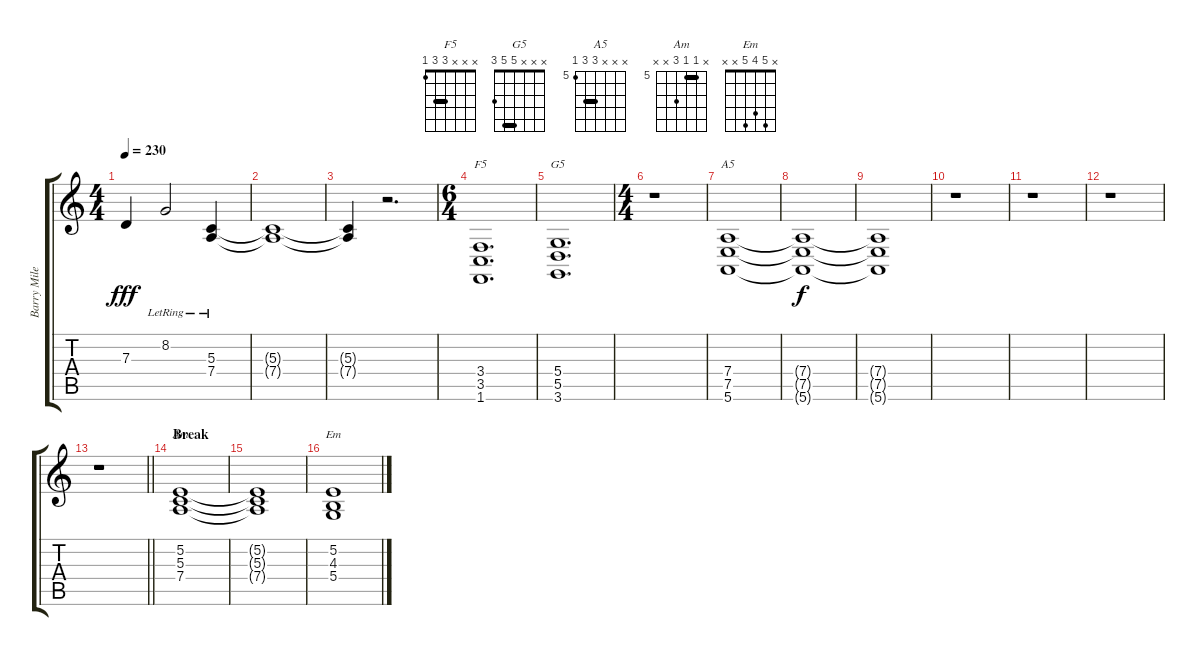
\track ("Barry Miles" "Barry Mile") {instrument pad1newage}
\staff {score tabs}
\tuning (E4 B3 G3 D3 A2 E2) {hide}
\chord ("F5" x x x 3 3 1) {barre 3}
\chord ("G5" x x x 5 5 3) {barre 5}
\chord ("A5" x x x 7 7 5) {firstfret 5 barre 7}
\chord ("Am" x 5 5 7 x x) {firstfret 5 barre 5}
\chord ("Em" x 5 4 5 x x)
\ts (4 4)
\tempo 230
\clef g2
\ks c
7.3{t}.4{dy fff} 8.2{lr}.2 (5.3{lr} 7.4).4 |
(5.3{t} 7.4{t}).1 |
(5.3{t} 7.4{t}).4 r.2{d} |
\ts (6 4)
(3.4 3.5 1.6).1{d ch "F5"} |
(5.4 5.5 3.6).1{d ch "G5"} |
\ts (4 4)
r.1 |
(7.4 7.5 5.6).1{ch "A5"} |
(7.4{t} 7.5{t} 5.6{t}).1{dy f} |
(7.4{t} 7.5{t} 5.6{t}).1 |
r.1 |
r.1 |
r.1 |
\barLineRight lightlight
r.1 |
\section ("" "Break")
(5.2 5.3 7.4).1{ch "Am"} |
(5.2{t} 5.3{t} 7.4{t}).1 |
(5.2 4.3 5.4).1{ch "Em"}
